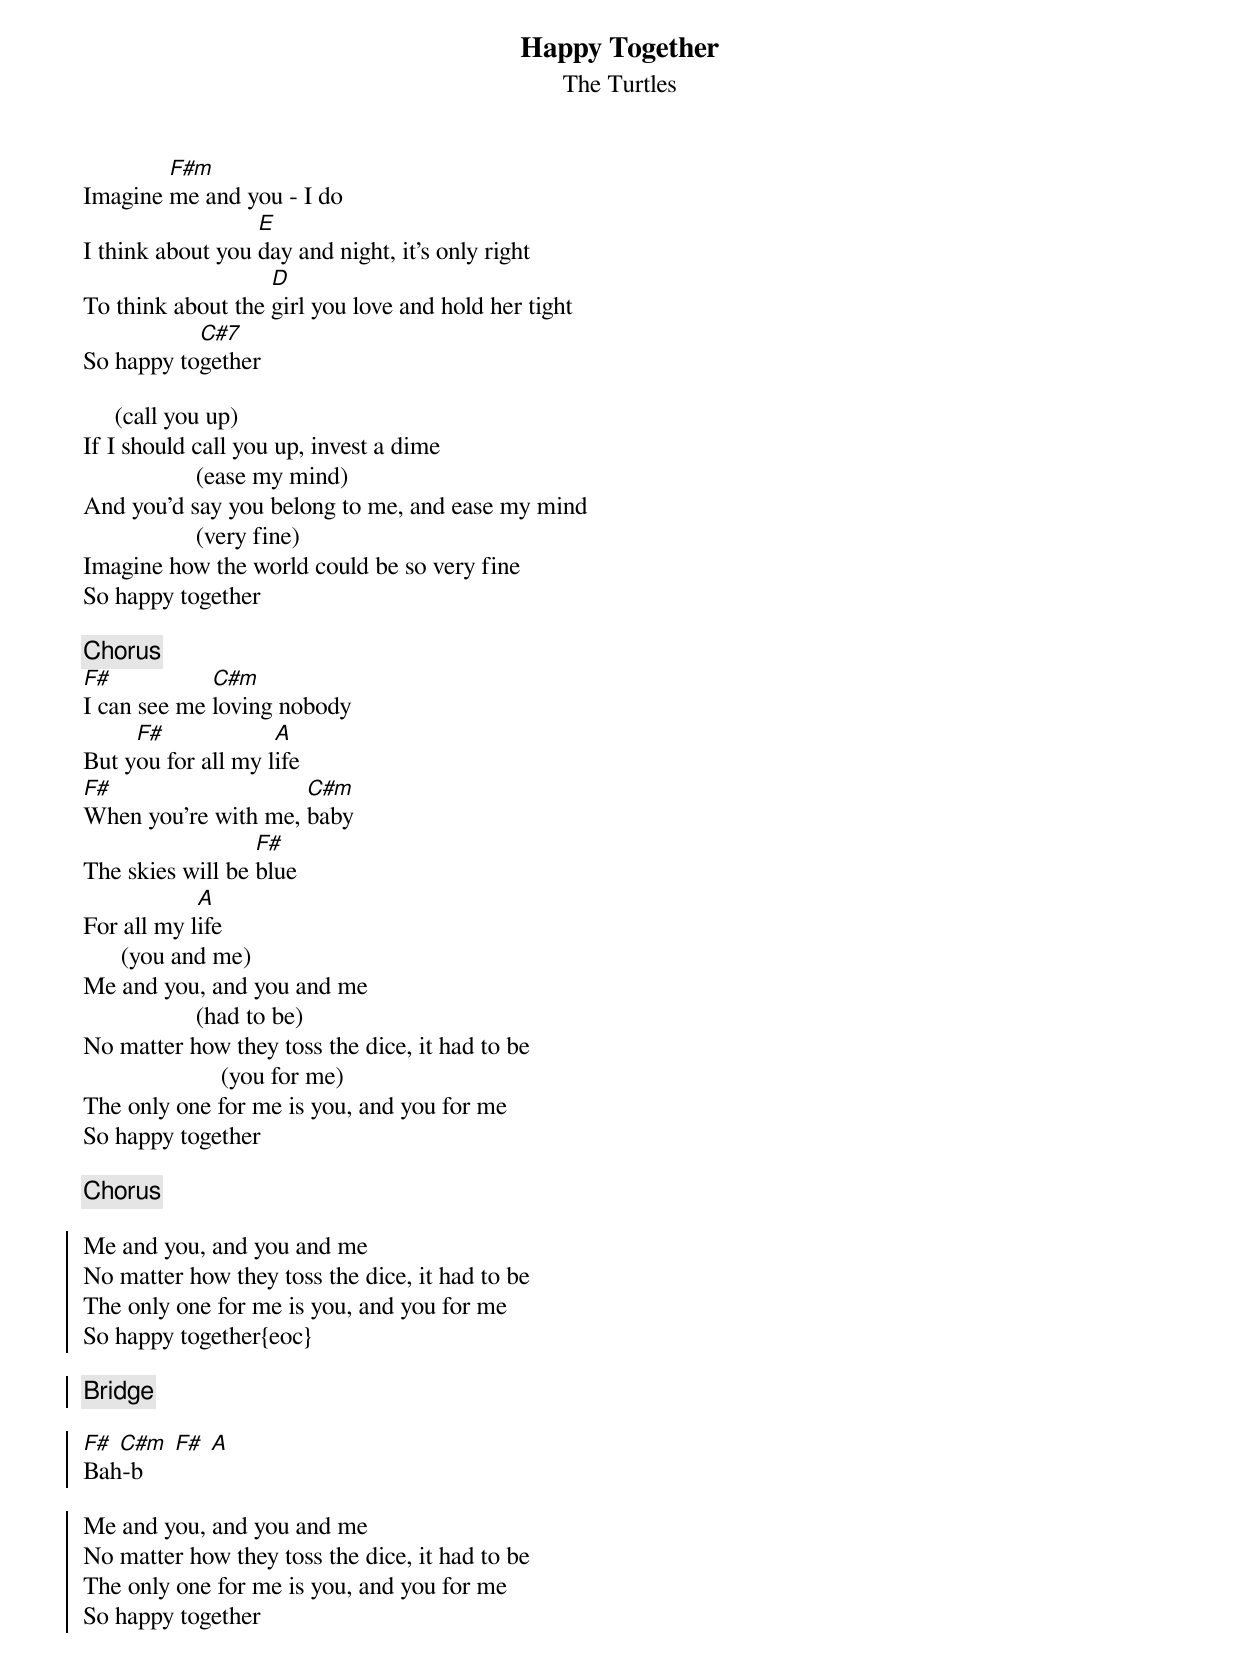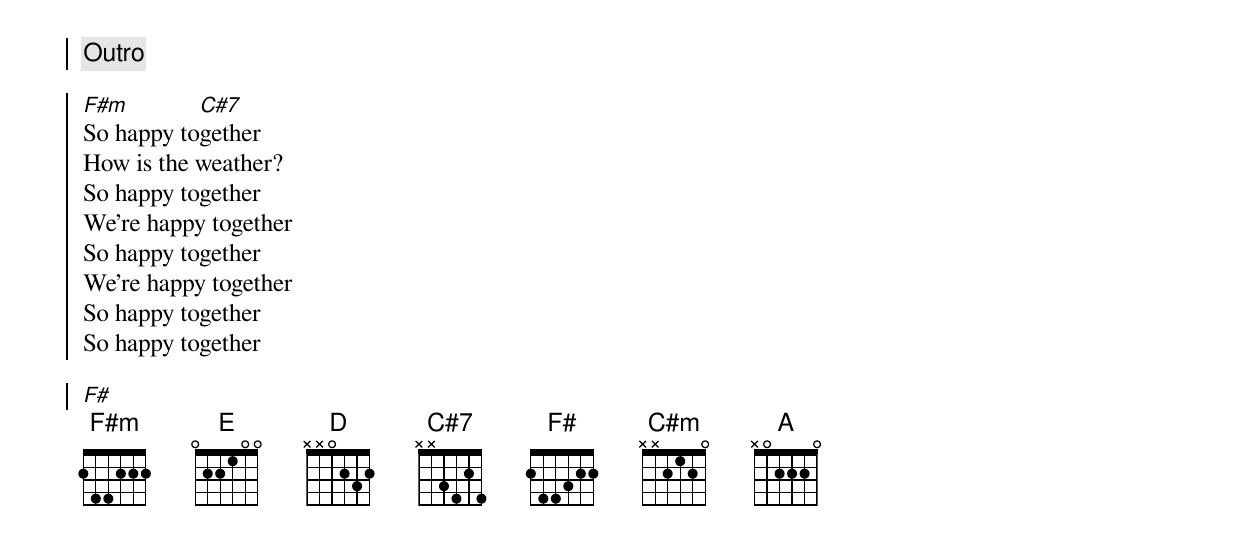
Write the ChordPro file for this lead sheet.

{title:Happy Together}
{subtitle:The Turtles}
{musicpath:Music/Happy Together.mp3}
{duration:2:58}
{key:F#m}
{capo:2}

Imagine [F#m]me and you - I do
I think about you [E]day and night, it's only right
To think about the [D]girl you love and hold her tight
So happy to[C#7]gether

     (call you up)
If I should call you up, invest a dime
                  (ease my mind)
And you'd say you belong to me, and ease my mind
                  (very fine)
Imagine how the world could be so very fine
So happy together

{c:Chorus}
[F#]I can see me [C#m]loving nobody
But y[F#]ou for all my l[A]ife
[F#]When you're with me, [C#m]baby
The skies will be [F#]blue
For all my l[A]ife
      (you and me)
Me and you, and you and me
                  (had to be)
No matter how they toss the dice, it had to be
                      (you for me)
The only one for me is you, and you for me
So happy together

{c:Chorus}

{soc}
Me and you, and you and me
No matter how they toss the dice, it had to be
The only one for me is you, and you for me
So happy together{eoc}

{c:Bridge}

[F#] [C#m] [F#] [A]
Bah-b

Me and you, and you and me
No matter how they toss the dice, it had to be
The only one for me is you, and you for me
So happy together

{c:Outro}

[F#m]So happy to[C#7]gether
How is the weather?
So happy together
We're happy together
So happy together
We're happy together
So happy together
So happy together

[F#]
